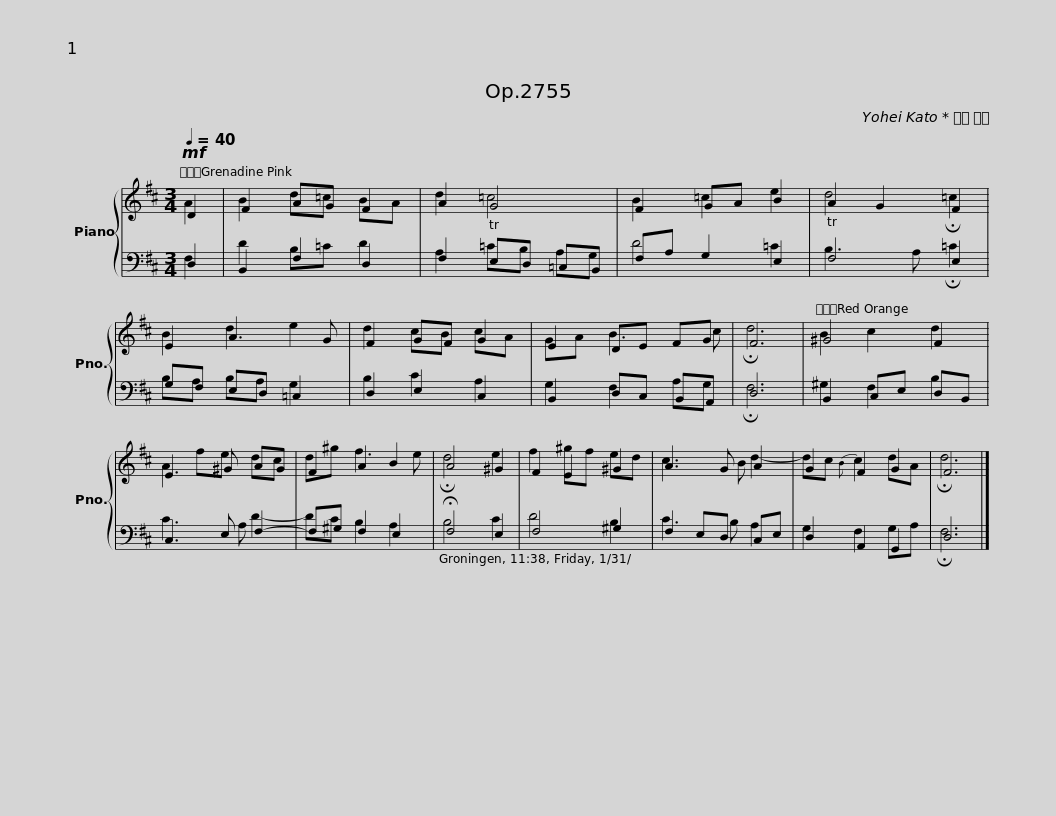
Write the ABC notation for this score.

X:1
%%score { ( 1 2 ) | ( 3 4 ) }
L:1/8
Q:1/4=40
M:3/4
I:linebreak $
K:D
V:1 treble
V:2 treble
V:3 bass
V:4 bass
V:1
!mf! D2 | F2 AG F2 | A2 G4 | F2 GA B2 | A2 G2 F2 | %5
 E2 A3 G |$ F2 GF G2 | E2 DE FG | F6 | ^G4 F2 | %10
 E3 ^G AG | F2 A2 B2 |$ A4 ^G2 | F2 E2 ^G2 | A3 G A2 | %15
 G2 F2 G2 | F6 |] %17
V:2
 A2 | B2 d=c BA | d2 T=c4 | B2 =c2 e2 | Td4 !fermata!=c2 | %5
 B2 d2 e2 |$ d2 cB cA | GA B3 c | !fermata!d6 | B2 c2 d2 | %10
 A2 fe dc | d^g f3 e |$ !fermata!d4 e2 | f2 ^gf ed | c3 B d2- | %15
 dc{B} c2 dA | !fermata!d6 |] %17
V:3
 D,2 | B,,2 F,2 D,2 | F,2 E,D, =C,B,, | F,A, G,2 E,2 | F,4 E,2 | %5
 G,F, E,D, =C,2 |$ D,2 E,2 C,2 | B,,2 D,C, B,,A,, | D,6 | B,,2 C,E, D,B,, | %10
 C,3 E, F,2- | F,^G, F,2 E,2 |$ !fermata!F,4 E,2 | F,4 ^G,2 | F,2 E,D, C,E, | %15
 D,2 A,,2 G,,2 | D,6 |] %17
V:4
 F,2 | D2 B,=C D2 | A,2 =CB, A,G, | D4 =C2 | B,3 A, !fermata!=C2 | %5
 B,A, B,A, G,2 |$ B,2 C2 A,2 | G,2 F,2 A,G, | !fermata!F,6 | ^G,2 F,2 B,2 | %10
 C3 A, D2- | DC B,2 A,2 |$ B,4 C2 | D4 B,2 | C3 B, A,2 | %15
 G,2 F,2 G,A, | !fermata!F,6 |] %17
